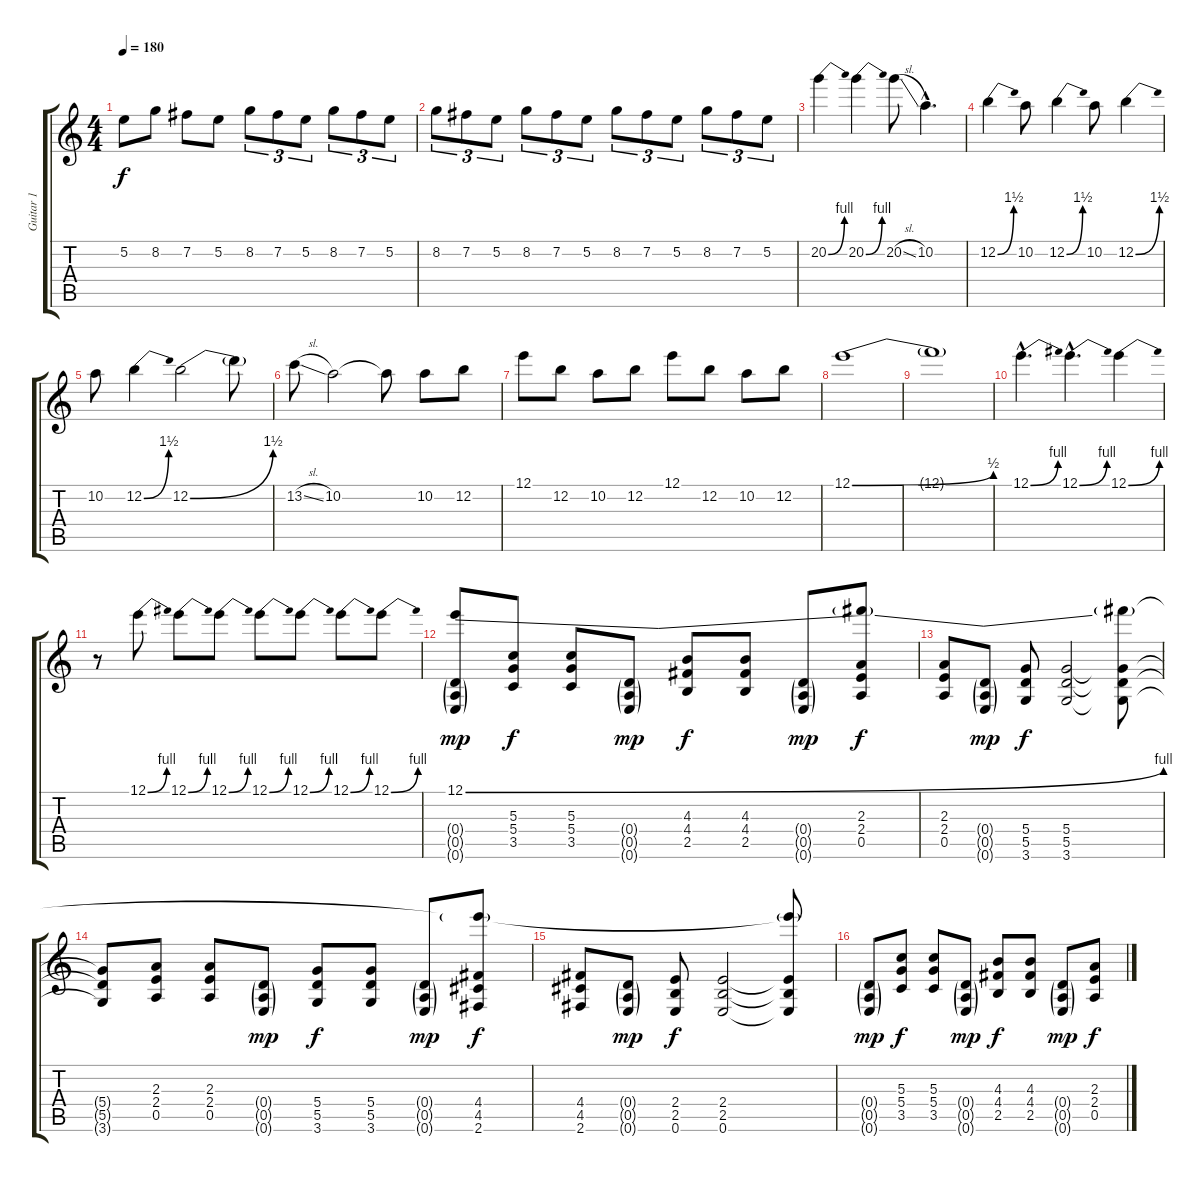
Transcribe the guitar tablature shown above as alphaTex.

\track ("Guitar 1" "Guitar 1") {instrument distortionguitar}
\staff {score tabs}
\tuning (E4 B3 G3 D3 A2 E2) {hide}
\ts (4 4)
\tempo 180
\clef g2
\ks c
5.2.8{dy f} 8.2.8 7.2.8 5.2.8 8.2.8{tu (3 2)} 7.2.8{tu (3 2)} 5.2.8{tu (3 2)} 8.2.8{tu (3 2)} 7.2.8{tu (3 2)} 5.2.8{tu (3 2)} |
8.2.8{tu (3 2)} 7.2.8{tu (3 2)} 5.2.8{tu (3 2)} 8.2.8{tu (3 2)} 7.2.8{tu (3 2)} 5.2.8{tu (3 2)} 8.2.8{tu (3 2)} 7.2.8{tu (3 2)} 5.2.8{tu (3 2)} 8.2.8{tu (3 2)} 7.2.8{tu (3 2)} 5.2.8{tu (3 2)} |
20.2{be (bend 0 0 60 4)}.4 20.2{be (bend 0 0 60 4)}.4 20.2{sl}.8 10.2{hac}.4{d} |
12.2{be (bend 0 0 60 6)}.4 10.2.8 12.2{be (bend 0 0 60 6)}.4 10.2.8 12.2{be (bend 0 0 60 6)}.4 |
10.2.8 12.2{be (bend 0 0 60 6)}.4 12.2{be (bend 0 0 60 6)}.2 12.2{t}.8 |
13.2{sl}.8 10.2.2 10.2{t}.8 10.2.8 12.2.8 |
12.1.8 12.2.8 10.2.8 12.2.8 12.1.8 12.2.8 10.2.8 12.2.8 |
12.1{be (bend 0 0 60 2)}.1 |
12.1{t}.1 |
12.1{be (bend 0 0 60 4) hac}.4{d} 12.1{be (bend 0 0 60 4) hac}.4{d} 12.1{be (bend 0 0 60 4)}.4 |
r.8 12.1{be (bend 0 0 60 4)}.8 12.1{be (bend 0 0 60 4)}.8 12.1{be (bend 0 0 60 4)}.8 12.1{be (bend 0 0 60 4)}.8 12.1{be (bend 0 0 60 4)}.8 12.1{be (bend 0 0 60 4)}.8 12.1{be (bend 0 0 60 4)}.8 |
(12.1{be (bend 0 0 60 4)} 0.4{g} 0.5{g} 0.6{g}).8{dy mp} (5.3 5.4 3.5).8{dy f} (5.3 5.4 3.5).8 (0.4{g} 0.5{g} 0.6{g}).8{dy mp} (4.3 4.4 2.5).8{dy f} (4.3 4.4 2.5).8 (0.4{g} 0.5{g} 0.6{g}).8{dy mp} (12.1{t} 2.3 2.4 0.5).8{dy f} |
(2.3 2.4 0.5).8 (0.4{g} 0.5{g} 0.6{g}).8{dy mp} (5.4 5.5 3.6).8{dy f} (5.4 5.5 3.6).2 (12.1{t} 5.4{t} 5.5{t} 3.6{t}).8 |
(5.4{t} 5.5{t} 3.6{t}).8 (2.3 2.4 0.5).8 (2.3 2.4 0.5).8 (0.4{g} 0.5{g} 0.6{g}).8{dy mp} (5.4 5.5 3.6).8{dy f} (5.4 5.5 3.6).8 (0.4{g} 0.5{g} 0.6{g}).8{dy mp} (12.1{t} 4.4 4.5 2.6).8{dy f} |
(4.4 4.5 2.6).8 (0.4{g} 0.5{g} 0.6{g}).8{dy mp} (2.4 2.5 0.6).8{dy f} (2.4 2.5 0.6).2 (12.1{t} 2.4{t} 2.5{t} 0.6{t}).8 |
(0.4{g} 0.5{g} 0.6{g}).8{dy mp} (5.3 5.4 3.5).8{dy f} (5.3 5.4 3.5).8 (0.4{g} 0.5{g} 0.6{g}).8{dy mp} (4.3 4.4 2.5).8{dy f} (4.3 4.4 2.5).8 (0.4{g} 0.5{g} 0.6{g}).8{dy mp} (2.3 2.4 0.5).8{dy f}
